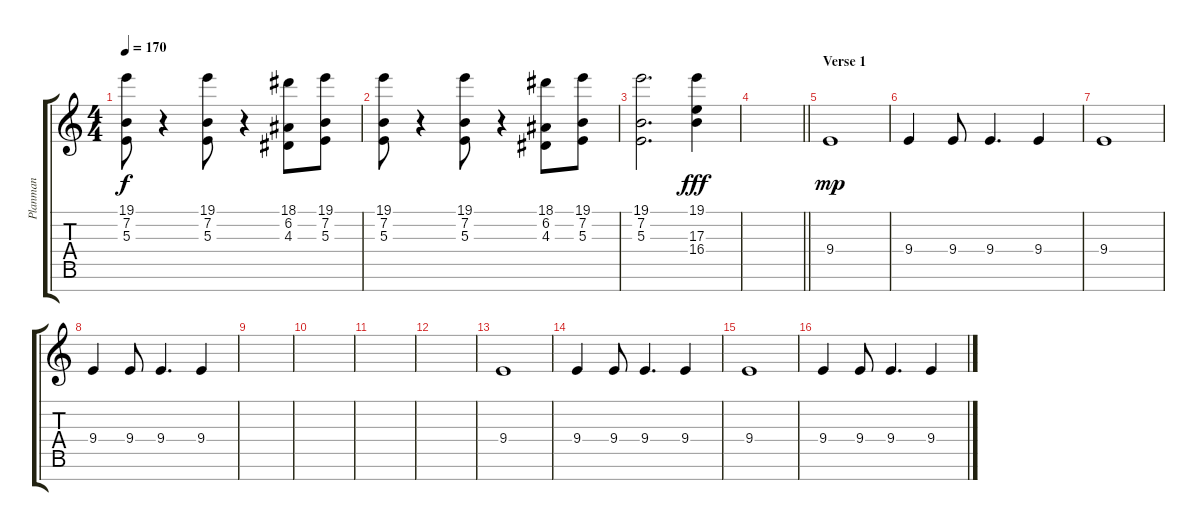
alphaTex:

\track ("Planman" "Planman") {instrument stringensemble1}
\staff {score tabs}
\tuning (A4 E4 B3 G3 D3 A2 E2) {hide}
\ts (4 4)
\tempo 170
\clef g2
\ks c
(19.1 7.2 5.3).8{dy f} r.4 (19.1 7.2 5.3).8 r.4 (18.1 6.2 4.3).8 (19.1 7.2 5.3).8 |
(19.1 7.2 5.3).8 r.4 (19.1 7.2 5.3).8 r.4 (18.1 6.2 4.3).8 (19.1 7.2 5.3).8 |
(19.1 7.2 5.3).2{d} (19.1 17.3 16.4).4{dy fff} |
\barLineRight lightlight
|
\section ("" "Verse 1")
9.4.1{dy mp} |
9.4.4 9.4.8 9.4.4{d} 9.4.4 |
9.4.1 |
9.4.4 9.4.8 9.4.4{d} 9.4.4 |
|
|
|
|
9.4.1 |
9.4.4 9.4.8 9.4.4{d} 9.4.4 |
9.4.1 |
9.4.4 9.4.8 9.4.4{d} 9.4.4
